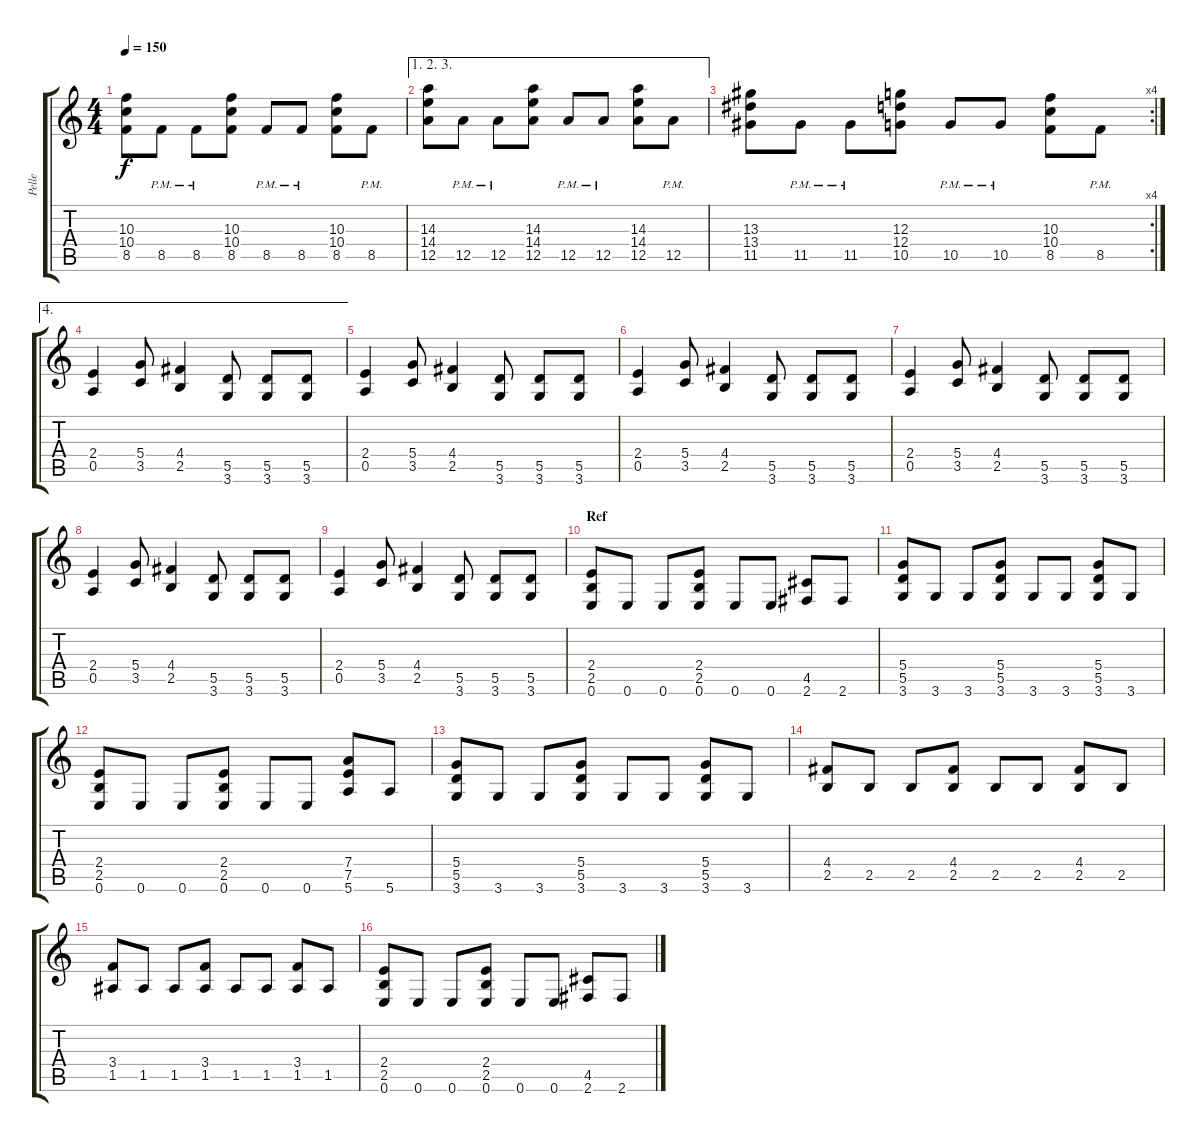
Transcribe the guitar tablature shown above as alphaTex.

\track ("Pelle" "Pelle") {instrument distortionguitar}
\staff {score tabs}
\tuning (E4 B3 G3 D3 A2 E2) {hide}
\ts (4 4)
\tempo 150
\clef g2
\ks c
(10.3 10.4 8.5).8{dy f} 8.5{pm}.8 8.5{pm}.8 (10.3 10.4 8.5).8 8.5{pm}.8 8.5{pm}.8 (10.3 10.4 8.5).8 8.5{pm}.8 |
\ae (1 2 3)
(14.3 14.4 12.5).8 12.5{pm}.8 12.5{pm}.8 (14.3 14.4 12.5).8 12.5{pm}.8 12.5{pm}.8 (14.3 14.4 12.5).8 12.5{pm}.8 |
\rc 4
(13.3 13.4 11.5).8 11.5{pm}.8 11.5{pm}.8 (12.3 12.4 10.5).8 10.5{pm}.8 10.5{pm}.8 (10.3 10.4 8.5).8 8.5{pm}.8 |
\ae 4
(2.4 0.5).4 (5.4 3.5).8 (4.4 2.5).4 (5.5 3.6).8 (5.5 3.6).8 (5.5 3.6).8 |
(2.4 0.5).4 (5.4 3.5).8 (4.4 2.5).4 (5.5 3.6).8 (5.5 3.6).8 (5.5 3.6).8 |
(2.4 0.5).4 (5.4 3.5).8 (4.4 2.5).4 (5.5 3.6).8 (5.5 3.6).8 (5.5 3.6).8 |
(2.4 0.5).4 (5.4 3.5).8 (4.4 2.5).4 (5.5 3.6).8 (5.5 3.6).8 (5.5 3.6).8 |
(2.4 0.5).4 (5.4 3.5).8 (4.4 2.5).4 (5.5 3.6).8 (5.5 3.6).8 (5.5 3.6).8 |
(2.4 0.5).4 (5.4 3.5).8 (4.4 2.5).4 (5.5 3.6).8 (5.5 3.6).8 (5.5 3.6).8 |
\section ("" "Ref")
(2.4 2.5 0.6).8 0.6.8 0.6.8 (2.4 2.5 0.6).8 0.6.8 0.6.8 (4.5 2.6).8 2.6.8 |
(5.4 5.5 3.6).8 3.6.8 3.6.8 (5.4 5.5 3.6).8 3.6.8 3.6.8 (5.4 5.5 3.6).8 3.6.8 |
(2.4 2.5 0.6).8 0.6.8 0.6.8 (2.4 2.5 0.6).8 0.6.8 0.6.8 (7.4 7.5 5.6).8 5.6.8 |
(5.4 5.5 3.6).8 3.6.8 3.6.8 (5.4 5.5 3.6).8 3.6.8 3.6.8 (5.4 5.5 3.6).8 3.6.8 |
(4.4 2.5).8 2.5.8 2.5.8 (4.4 2.5).8 2.5.8 2.5.8 (4.4 2.5).8 2.5.8 |
(3.4 1.5).8 1.5.8 1.5.8 (3.4 1.5).8 1.5.8 1.5.8 (3.4 1.5).8 1.5.8 |
(2.4 2.5 0.6).8 0.6.8 0.6.8 (2.4 2.5 0.6).8 0.6.8 0.6.8 (4.5 2.6).8 2.6.8
